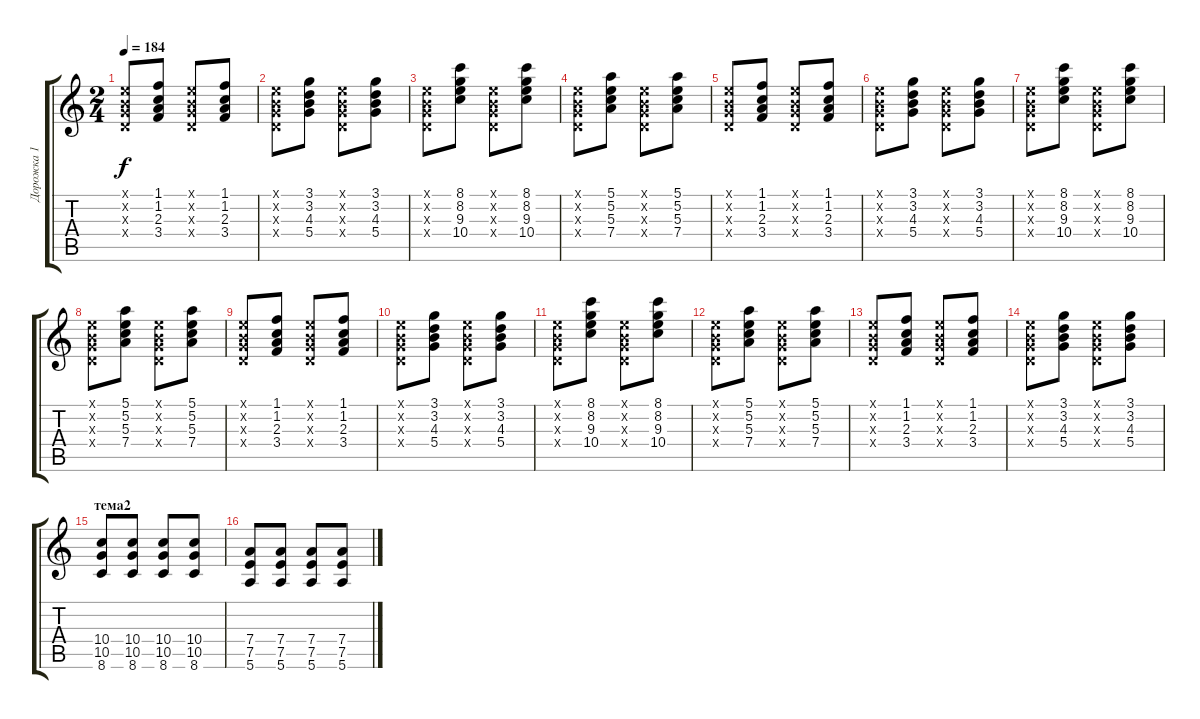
\track ("Дорожка 1" "Дорожка 1") {instrument distortionguitar}
\staff {score tabs}
\tuning (E4 B3 G3 D3 A2 E2) {hide}
\ts (2 4)
\tempo 184
\clef g2
\ks c
(0.1{x} 0.2{x} 0.3{x} 0.4{x}).8{dy f} (1.1 1.2 2.3 3.4).8 (0.1{x} 0.2{x} 0.3{x} 0.4{x}).8 (1.1 1.2 2.3 3.4).8 |
(0.1{x} 0.2{x} 0.3{x} 0.4{x}).8 (3.1 3.2 4.3 5.4).8 (0.1{x} 0.2{x} 0.3{x} 0.4{x}).8 (3.1 3.2 4.3 5.4).8 |
(0.1{x} 0.2{x} 0.3{x} 0.4{x}).8{instrument electricguitarclean} (8.1 8.2 9.3 10.4).8 (0.1{x} 0.2{x} 0.3{x} 0.4{x}).8 (8.1 8.2 9.3 10.4).8 |
(0.1{x} 0.2{x} 0.3{x} 0.4{x}).8 (5.1 5.2 5.3 7.4).8 (0.1{x} 0.2{x} 0.3{x} 0.4{x}).8 (5.1 5.2 5.3 7.4).8 |
(0.1{x} 0.2{x} 0.3{x} 0.4{x}).8 (1.1 1.2 2.3 3.4).8 (0.1{x} 0.2{x} 0.3{x} 0.4{x}).8 (1.1 1.2 2.3 3.4).8 |
(0.1{x} 0.2{x} 0.3{x} 0.4{x}).8 (3.1 3.2 4.3 5.4).8 (0.1{x} 0.2{x} 0.3{x} 0.4{x}).8 (3.1 3.2 4.3 5.4).8 |
(0.1{x} 0.2{x} 0.3{x} 0.4{x}).8{instrument electricguitarclean} (8.1 8.2 9.3 10.4).8 (0.1{x} 0.2{x} 0.3{x} 0.4{x}).8 (8.1 8.2 9.3 10.4).8 |
(0.1{x} 0.2{x} 0.3{x} 0.4{x}).8 (5.1 5.2 5.3 7.4).8 (0.1{x} 0.2{x} 0.3{x} 0.4{x}).8 (5.1 5.2 5.3 7.4).8 |
(0.1{x} 0.2{x} 0.3{x} 0.4{x}).8 (1.1 1.2 2.3 3.4).8 (0.1{x} 0.2{x} 0.3{x} 0.4{x}).8 (1.1 1.2 2.3 3.4).8 |
(0.1{x} 0.2{x} 0.3{x} 0.4{x}).8 (3.1 3.2 4.3 5.4).8 (0.1{x} 0.2{x} 0.3{x} 0.4{x}).8 (3.1 3.2 4.3 5.4).8 |
(0.1{x} 0.2{x} 0.3{x} 0.4{x}).8{instrument electricguitarclean} (8.1 8.2 9.3 10.4).8 (0.1{x} 0.2{x} 0.3{x} 0.4{x}).8 (8.1 8.2 9.3 10.4).8 |
(0.1{x} 0.2{x} 0.3{x} 0.4{x}).8 (5.1 5.2 5.3 7.4).8 (0.1{x} 0.2{x} 0.3{x} 0.4{x}).8 (5.1 5.2 5.3 7.4).8 |
(0.1{x} 0.2{x} 0.3{x} 0.4{x}).8 (1.1 1.2 2.3 3.4).8 (0.1{x} 0.2{x} 0.3{x} 0.4{x}).8 (1.1 1.2 2.3 3.4).8 |
(0.1{x} 0.2{x} 0.3{x} 0.4{x}).8 (3.1 3.2 4.3 5.4).8 (0.1{x} 0.2{x} 0.3{x} 0.4{x}).8 (3.1 3.2 4.3 5.4).8 |
\section ("" "тема2")
(10.4 10.5 8.6).8{volume 10 instrument distortionguitar} (10.4 10.5 8.6).8 (10.4 10.5 8.6).8 (10.4 10.5 8.6).8 |
(7.4 7.5 5.6).8 (7.4 7.5 5.6).8 (7.4 7.5 5.6).8 (7.4 7.5 5.6).8
